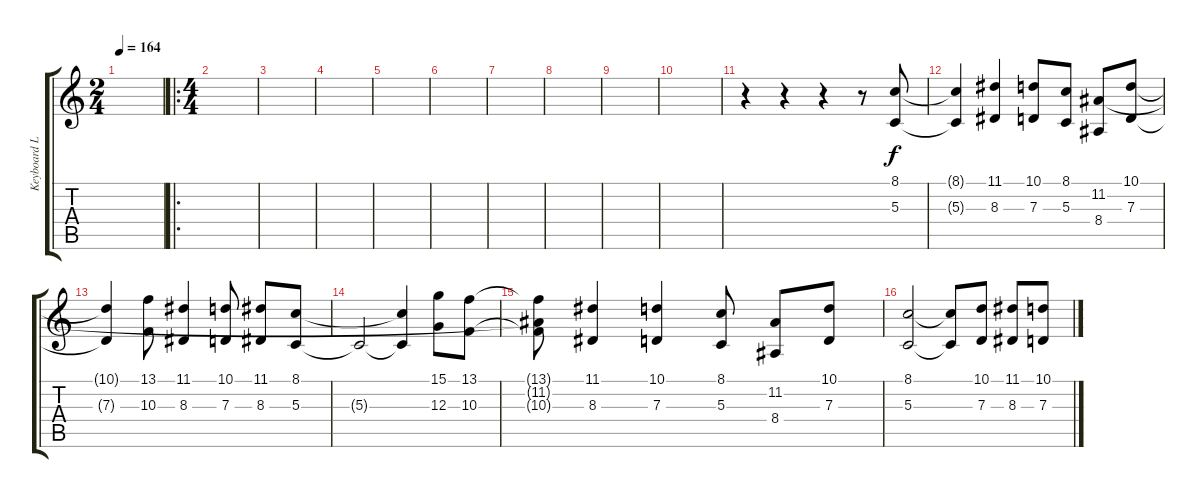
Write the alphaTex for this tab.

\track ("Keyboard Lead" "Keyboard L") {instrument brasssection}
\staff {score tabs}
\tuning (E4 B3 G3 D3 A2 E2) {hide}
\ts (2 4)
\tempo 164
\clef g2
\ks c
|
\ro
\ts (4 4)
|
|
|
|
|
|
|
|
|
r.4{balance 8 instrument brasssection} r.4 r.4 r.8 (8.1 5.3).8 |
(8.1{t} 5.3{t}).4 (11.1 8.3).4 (10.1 7.3).8 (8.1 5.3).8 (11.2 8.4).8 (10.1 7.3).8 |
(10.1{t} 7.3{t}).4 (13.1 10.3).8 (11.1 8.3).4 (10.1 7.3).8 (11.1 8.3).8 (8.1 5.3).8 |
5.3{t}.2 (8.1{t} 5.3{t}).4 (15.1 12.3).8 (13.1 10.3).8 |
(13.1{t} 11.2{t} 10.3{t}).8 (11.1 8.3).4 (10.1 7.3).4 (8.1 5.3).8 (11.2 8.4).8 (10.1 7.3).8 |
(8.1 5.3).2 (8.1{t} 5.3{t}).8 (10.1 7.3).8 (11.1 8.3).8 (10.1 7.3).8
